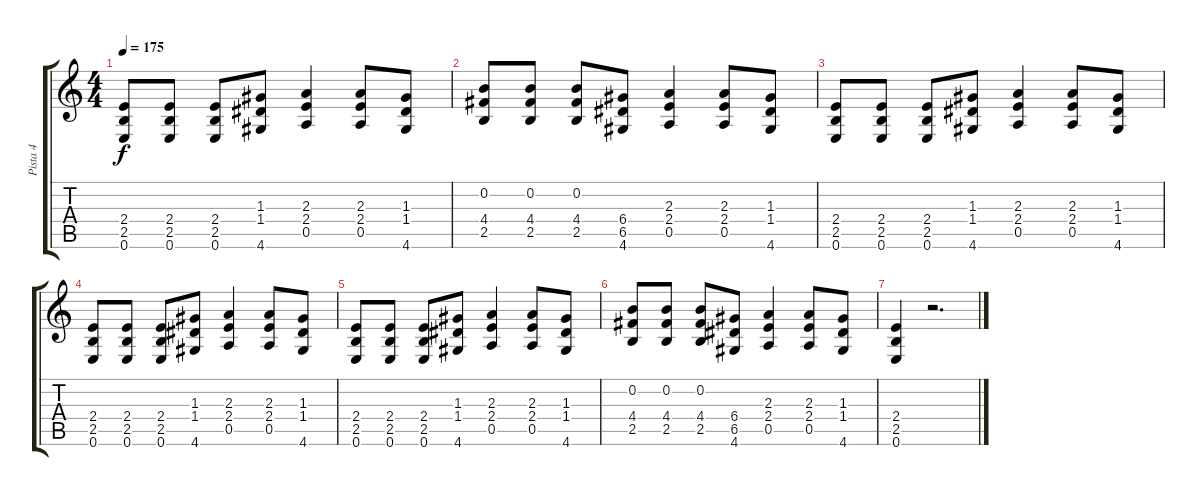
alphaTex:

\track ("Pista 4" "Pista 4") {instrument overdrivenguitar}
\staff {score tabs}
\tuning (E4 B3 G3 D3 A2 E2) {hide}
\ts (4 4)
\tempo 175
\clef g2
\ks c
(2.4 2.5 0.6).8{dy f} (2.4 2.5 0.6).8 (2.4 2.5 0.6).8 (1.3 1.4 4.6).8 (2.3 2.4 0.5).4 (2.3 2.4 0.5).8 (1.3 1.4 4.6).8 |
(0.2 4.4 2.5).8 (0.2 4.4 2.5).8 (0.2 4.4 2.5).8 (6.4 6.5 4.6).8 (2.3 2.4 0.5).4 (2.3 2.4 0.5).8 (1.3 1.4 4.6).8 |
(2.4 2.5 0.6).8 (2.4 2.5 0.6).8 (2.4 2.5 0.6).8 (1.3 1.4 4.6).8 (2.3 2.4 0.5).4 (2.3 2.4 0.5).8 (1.3 1.4 4.6).8 |
(2.4 2.5 0.6).8 (2.4 2.5 0.6).8 (2.4 2.5 0.6).8 (1.3 1.4 4.6).8 (2.3 2.4 0.5).4 (2.3 2.4 0.5).8 (1.3 1.4 4.6).8 |
(2.4 2.5 0.6).8 (2.4 2.5 0.6).8 (2.4 2.5 0.6).8 (1.3 1.4 4.6).8 (2.3 2.4 0.5).4 (2.3 2.4 0.5).8 (1.3 1.4 4.6).8 |
(0.2 4.4 2.5).8 (0.2 4.4 2.5).8 (0.2 4.4 2.5).8 (6.4 6.5 4.6).8 (2.3 2.4 0.5).4 (2.3 2.4 0.5).8 (1.3 1.4 4.6).8 |
(2.4 2.5 0.6).4 r.2{d}
